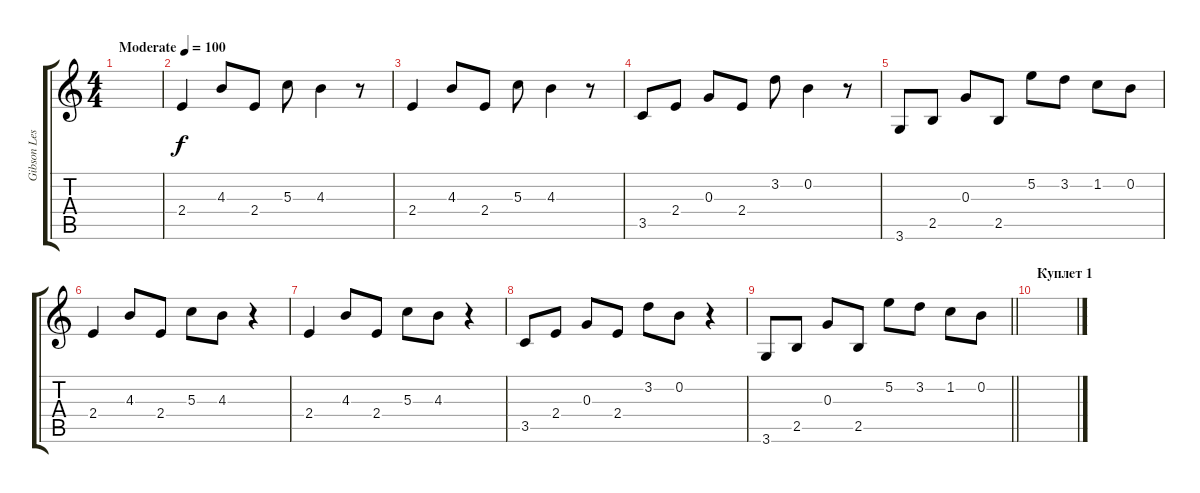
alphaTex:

\track ("Gibson Les Paul Standart" "Gibson Les") {instrument distortionguitar}
\staff {score tabs}
\tuning (E4 B3 G3 D3 A2 E2) {hide}
\ts (4 4)
\tempo (100 "Moderate")
\clef g2
\ks c
|
2.4.4 4.3.8 2.4.8 5.3.8 4.3.4 r.8 |
2.4.4 4.3.8 2.4.8 5.3.8 4.3.4 r.8 |
3.5.8 2.4.8 0.3.8 2.4.8 3.2.8 0.2.4 r.8 |
3.6.8 2.5.8 0.3.8 2.5.8 5.2.8 3.2.8 1.2.8 0.2.8 |
2.4.4 4.3.8 2.4.8 5.3.8 4.3.8 r.4 |
2.4.4 4.3.8 2.4.8 5.3.8 4.3.8 r.4 |
3.5.8 2.4.8 0.3.8 2.4.8 3.2.8 0.2.8 r.4 |
\barLineRight lightlight
3.6.8 2.5.8 0.3.8 2.5.8 5.2.8 3.2.8 1.2.8 0.2.8 |
\section ("" "Куплет 1")
